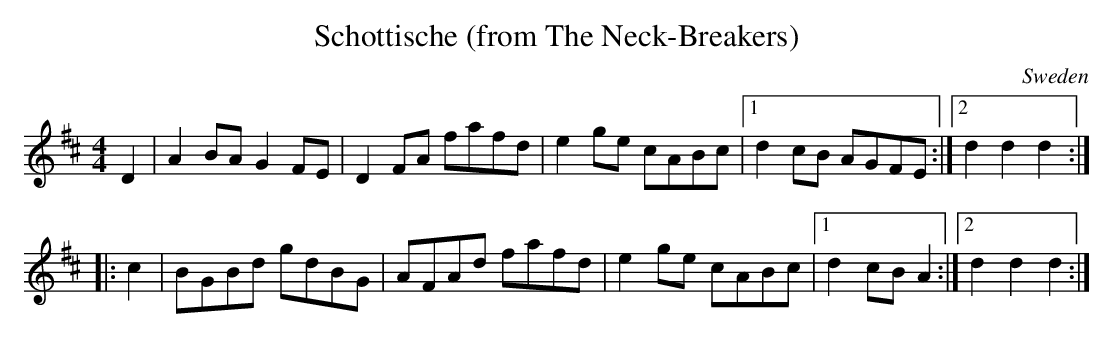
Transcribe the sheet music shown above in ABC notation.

X:1
T:Schottische (from The Neck-Breakers)
O:Sweden
M:4/4
K:D
D2 | \
A2BA G2FE | D2FA fafd |\
e2ge cABc |1 d2cB AGFE :|2 d2d2d2 :|*
|: c2 |\
BGBd gdBG | AFAd fafd | \
e2ge cABc |1 d2cB A2 :|2 d2d2d2 :|**
